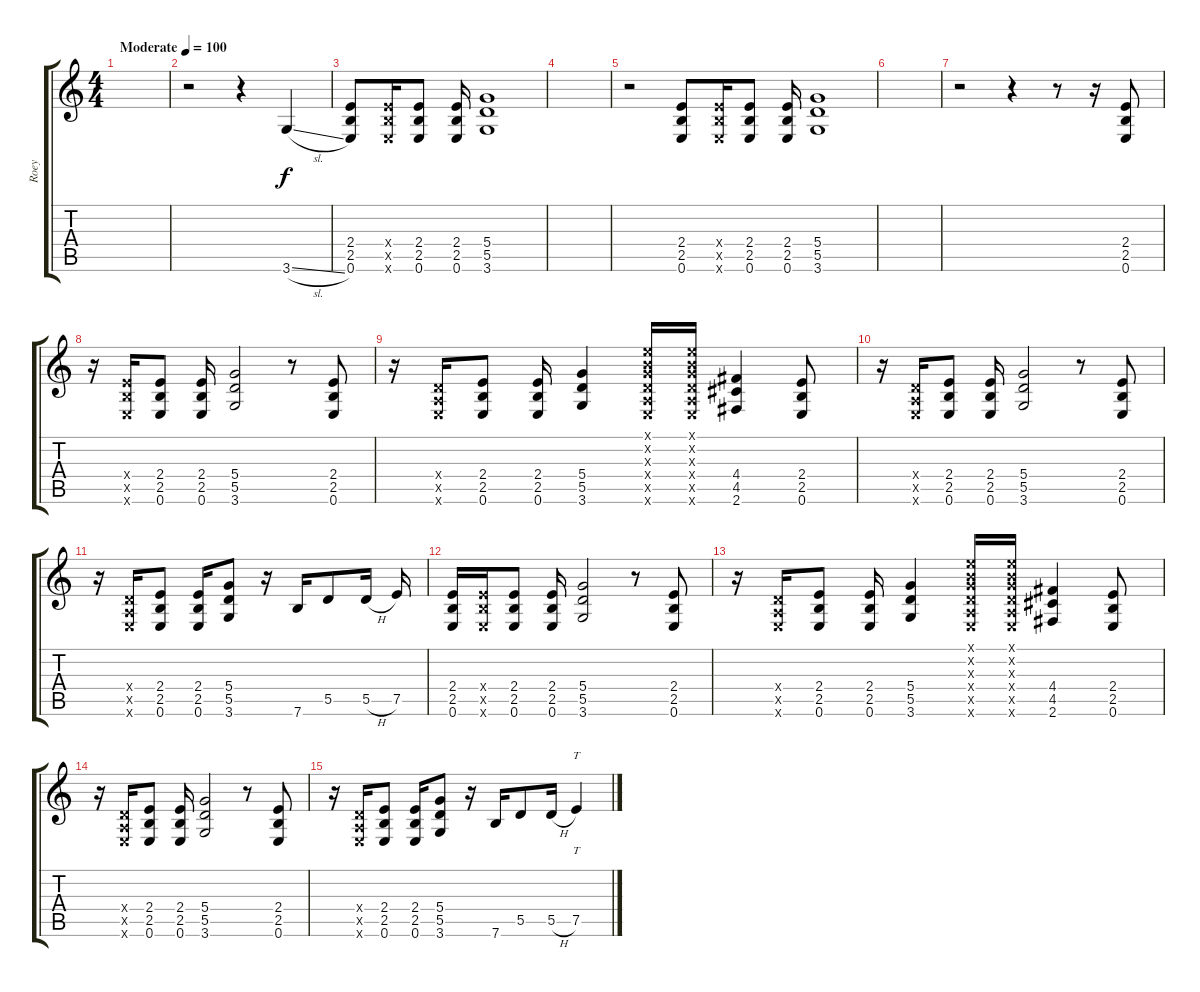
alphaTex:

\track ("Roey" "Roey") {instrument overdrivenguitar}
\staff {score tabs}
\tuning (E4 B3 G3 D3 A2 E2) {hide}
\ts (4 4)
\tempo (100 "Moderate")
\clef g2
\ks c
|
r.2 r.4 3.6{sl}.4 |
(2.4 2.5 0.6).8 (2.4{x} 2.5{x} 0.6{x}).16 (2.4 2.5 0.6).8 (2.4 2.5 0.6).16 (5.4 5.5 3.6).1 |
|
r.2 (2.4 2.5 0.6).8 (2.4{x} 2.5{x} 0.6{x}).16 (2.4 2.5 0.6).8 (2.4 2.5 0.6).16 (5.4 5.5 3.6).1 |
|
r.2 r.4 r.8 r.16 (2.4 2.5 0.6).8 |
r.16 (2.4{x} 2.5{x} 0.6{x}).16 (2.4 2.5 0.6).8 (2.4 2.5 0.6).16 (5.4 5.5 3.6).2 r.8 (2.4 2.5 0.6).8 |
r.16 (0.4{x} 0.5{x} 0.6{x}).16 (2.4 2.5 0.6).8 (2.4 2.5 0.6).16 (5.4 5.5 3.6).4 (0.1{x} 0.2{x} 0.3{x} 0.4{x} 0.5{x} 0.6{x}).16 (0.1{x} 0.2{x} 0.3{x} 0.4{x} 0.5{x} 0.6{x}).16 (4.4 4.5 2.6).4 (2.4 2.5 0.6).8 |
r.16 (0.4{x} 0.5{x} 0.6{x}).16 (2.4 2.5 0.6).8 (2.4 2.5 0.6).16 (5.4 5.5 3.6).2 r.8 (2.4 2.5 0.6).8 |
r.16 (0.4{x} 0.5{x} 0.6{x}).16 (2.4 2.5 0.6).8 (2.4 2.5 0.6).16 (5.4 5.5 3.6).8 r.16 7.6.16 5.5.8 5.5{h}.16 7.5.16 |
(2.4 2.5 0.6).16 (2.4{x} 2.5{x} 0.6{x}).16 (2.4 2.5 0.6).8 (2.4 2.5 0.6).16 (5.4 5.5 3.6).2 r.8 (2.4 2.5 0.6).8 |
r.16 (0.4{x} 0.5{x} 0.6{x}).16 (2.4 2.5 0.6).8 (2.4 2.5 0.6).16 (5.4 5.5 3.6).4 (0.1{x} 0.2{x} 0.3{x} 0.4{x} 0.5{x} 0.6{x}).16 (0.1{x} 0.2{x} 0.3{x} 0.4{x} 0.5{x} 0.6{x}).16 (4.4 4.5 2.6).4 (2.4 2.5 0.6).8 |
r.16 (0.4{x} 0.5{x} 0.6{x}).16 (2.4 2.5 0.6).8 (2.4 2.5 0.6).16 (5.4 5.5 3.6).2 r.8 (2.4 2.5 0.6).8 |
r.16 (0.4{x} 0.5{x} 0.6{x}).16 (2.4 2.5 0.6).8 (2.4 2.5 0.6).16 (5.4 5.5 3.6).8 r.16 7.6.16 5.5.8 5.5{h}.16 7.5.4{tt}
